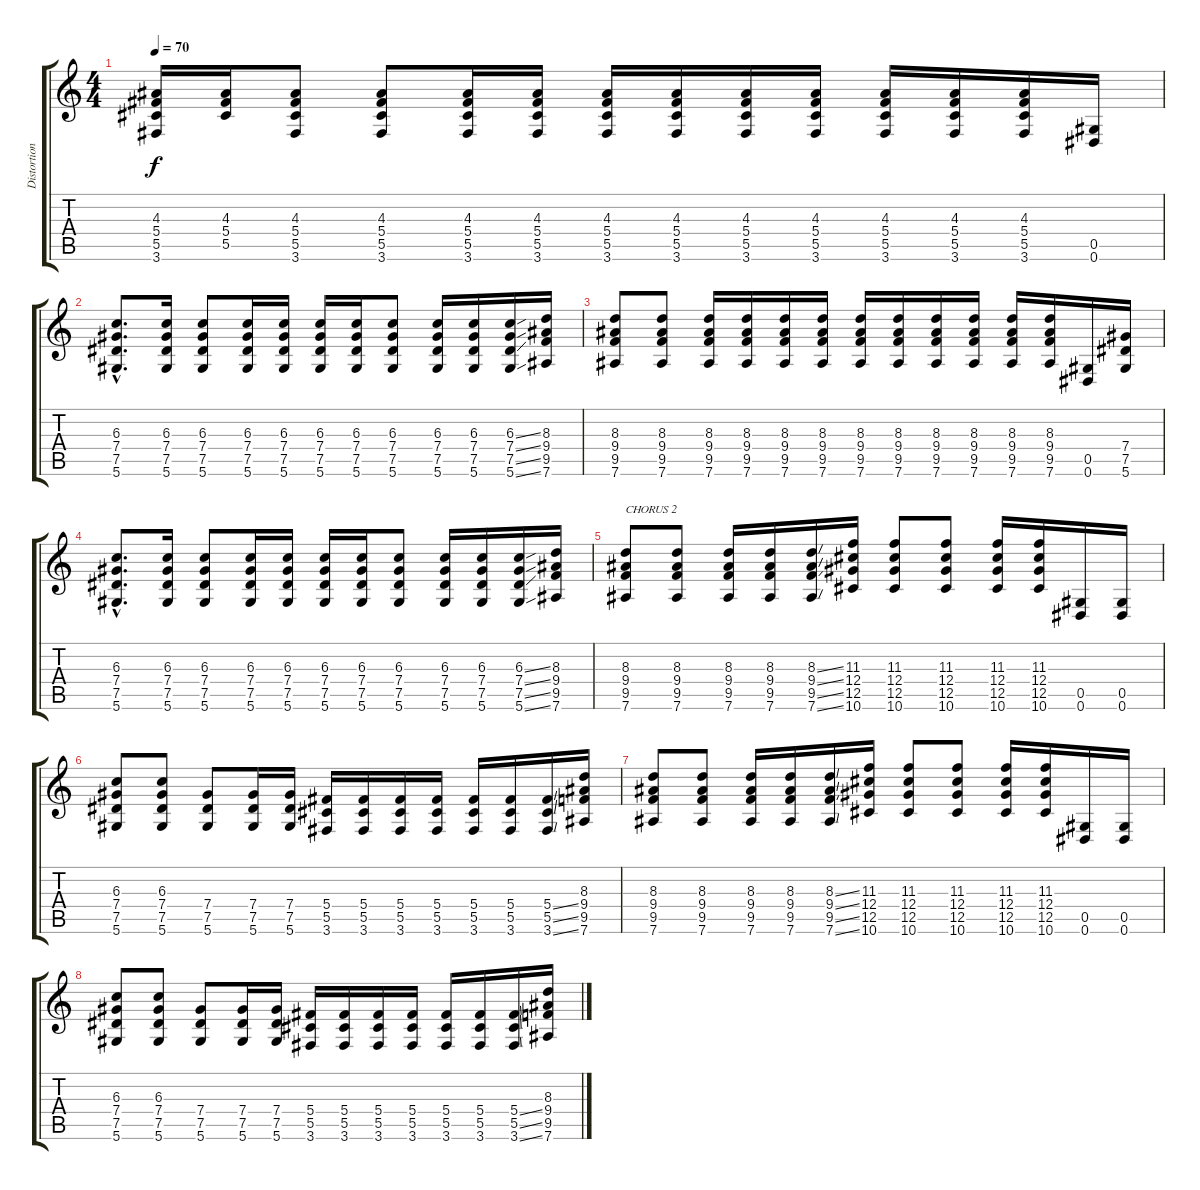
\track ("Distortion 1" "Distortion") {instrument distortionguitar}
\staff {score tabs}
\tuning (Eb4 Bb3 Gb3 Db3 Ab2 Eb2) {hide}
\ts (4 4)
\tempo 70
\clef g2
\ks c
(4.3 5.4 5.5 3.6).16{dy f} (4.3 5.4 5.5).16 (4.3 5.4 5.5 3.6).8 (4.3 5.4 5.5 3.6).8 (4.3 5.4 5.5 3.6).16 (4.3 5.4 5.5 3.6).16 (4.3 5.4 5.5 3.6).16 (4.3 5.4 5.5 3.6).16 (4.3 5.4 5.5 3.6).16 (4.3 5.4 5.5 3.6).16 (4.3 5.4 5.5 3.6).16 (4.3 5.4 5.5 3.6).16 (4.3 5.4 5.5 3.6).16 (0.5 0.6).16 |
(6.3{hac} 7.4{hac} 7.5{hac} 5.6{hac}).8{d} (6.3 7.4 7.5 5.6).16 (6.3 7.4 7.5 5.6).8 (6.3 7.4 7.5 5.6).16 (6.3 7.4 7.5 5.6).16 (6.3 7.4 7.5 5.6).16 (6.3 7.4 7.5 5.6).16 (6.3 7.4 7.5 5.6).8 (6.3 7.4 7.5 5.6).16 (6.3 7.4 7.5 5.6).16 (6.3{ss} 7.4{ss} 7.5{ss} 5.6{ss}).16 (8.3 9.4 9.5 7.6).16 |
(8.3 9.4 9.5 7.6).8 (8.3 9.4 9.5 7.6).8 (8.3 9.4 9.5 7.6).16 (8.3 9.4 9.5 7.6).16 (8.3 9.4 9.5 7.6).16 (8.3 9.4 9.5 7.6).16 (8.3 9.4 9.5 7.6).16 (8.3 9.4 9.5 7.6).16 (8.3 9.4 9.5 7.6).16 (8.3 9.4 9.5 7.6).16 (8.3 9.4 9.5 7.6).16 (8.3 9.4 9.5 7.6).16 (0.5 0.6).16 (7.4 7.5 5.6).16 |
(6.3{hac} 7.4{hac} 7.5{hac} 5.6{hac}).8{d} (6.3 7.4 7.5 5.6).16 (6.3 7.4 7.5 5.6).8 (6.3 7.4 7.5 5.6).16 (6.3 7.4 7.5 5.6).16 (6.3 7.4 7.5 5.6).16 (6.3 7.4 7.5 5.6).16 (6.3 7.4 7.5 5.6).8 (6.3 7.4 7.5 5.6).16 (6.3 7.4 7.5 5.6).16 (6.3{ss} 7.4{ss} 7.5{ss} 5.6{ss}).16 (8.3 9.4 9.5 7.6).16 |
(8.3 9.4 9.5 7.6).8{txt "CHORUS 2"} (8.3 9.4 9.5 7.6).8 (8.3 9.4 9.5 7.6).16 (8.3 9.4 9.5 7.6).16 (8.3{ss} 9.4{ss} 9.5{ss} 7.6{ss}).16 (11.3 12.4 12.5 10.6).16 (11.3 12.4 12.5 10.6).8 (11.3 12.4 12.5 10.6).8 (11.3 12.4 12.5 10.6).16 (11.3 12.4 12.5 10.6).16 (0.5 0.6).16 (0.5 0.6).16 |
(6.3 7.4 7.5 5.6).8 (6.3 7.4 7.5 5.6).8 (7.4 7.5 5.6).8 (7.4 7.5 5.6).16 (7.4 7.5 5.6).16 (5.4 5.5 3.6).16 (5.4 5.5 3.6).16 (5.4 5.5 3.6).16 (5.4 5.5 3.6).16 (5.4 5.5 3.6).16 (5.4 5.5 3.6).16 (5.4{ss} 5.5{ss} 3.6{ss}).16 (8.3 9.4 9.5 7.6).16 |
(8.3 9.4 9.5 7.6).8 (8.3 9.4 9.5 7.6).8 (8.3 9.4 9.5 7.6).16 (8.3 9.4 9.5 7.6).16 (8.3{ss} 9.4{ss} 9.5{ss} 7.6{ss}).16 (11.3 12.4 12.5 10.6).16 (11.3 12.4 12.5 10.6).8 (11.3 12.4 12.5 10.6).8 (11.3 12.4 12.5 10.6).16 (11.3 12.4 12.5 10.6).16 (0.5 0.6).16 (0.5 0.6).16 |
(6.3 7.4 7.5 5.6).8 (6.3 7.4 7.5 5.6).8 (7.4 7.5 5.6).8 (7.4 7.5 5.6).16 (7.4 7.5 5.6).16 (5.4 5.5 3.6).16 (5.4 5.5 3.6).16 (5.4 5.5 3.6).16 (5.4 5.5 3.6).16 (5.4 5.5 3.6).16 (5.4 5.5 3.6).16 (5.4{ss} 5.5{ss} 3.6{ss}).16 (8.3 9.4 9.5 7.6).16
